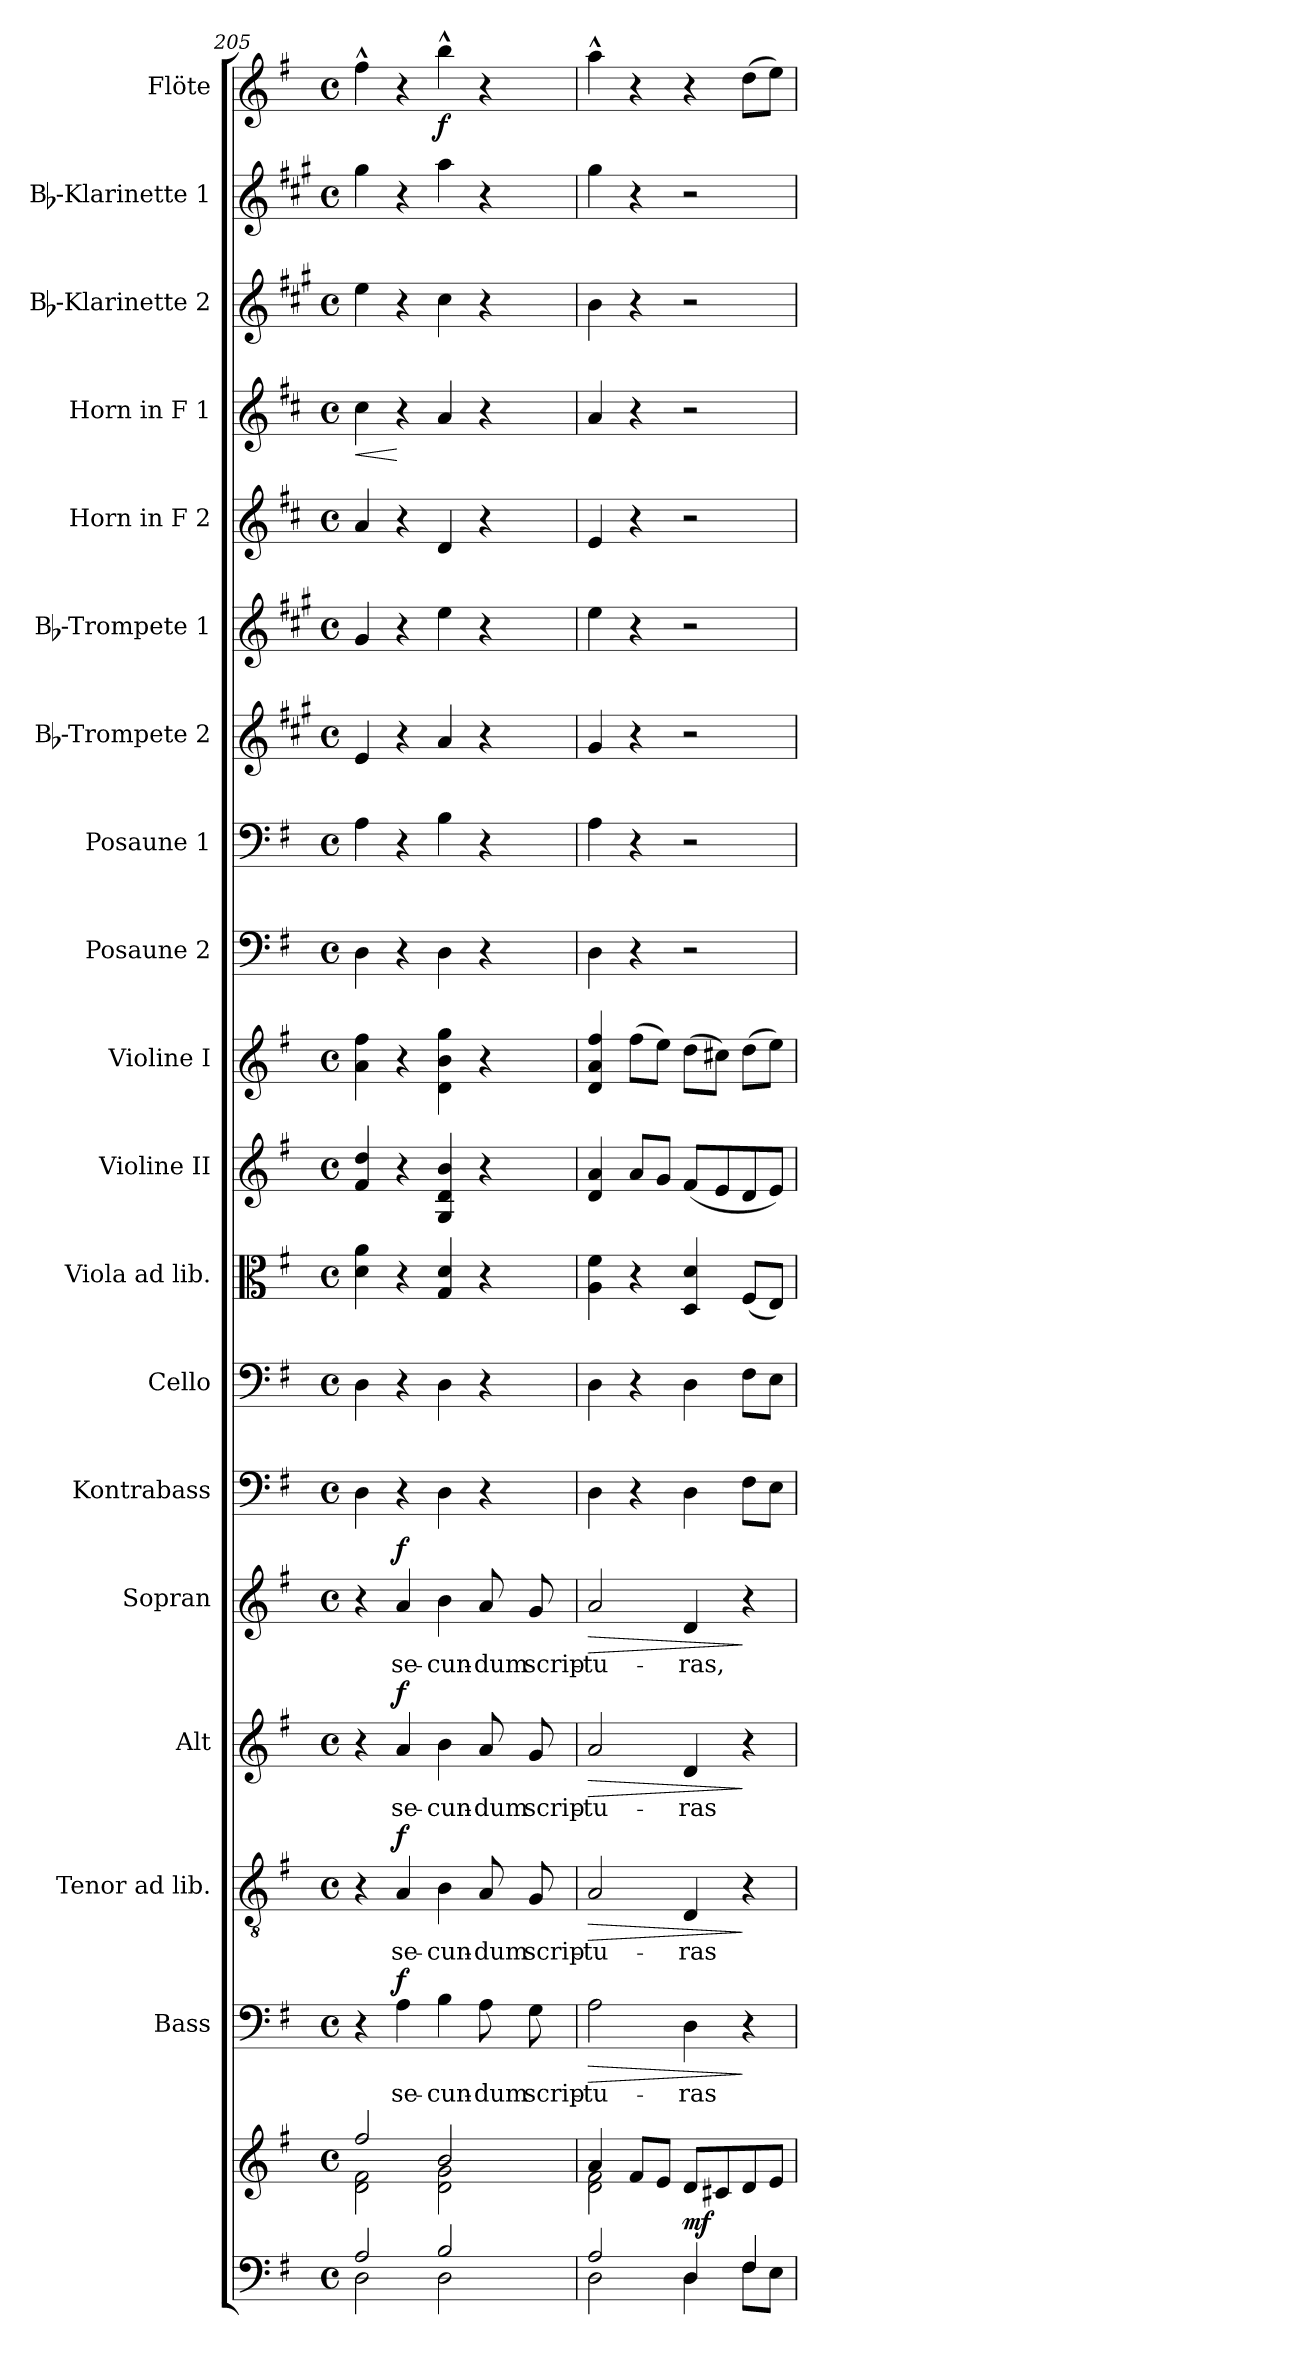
**kern	**kern	**dynam	**kern	**text	**dynam	**kern	**text	**dynam	**kern	**text	**dynam	**kern	**text	**dynam	**kern	**kern	**kern	**kern	**kern	**kern	**kern	**kern	**kern	**kern	**kern	**dynam	**kern	**kern	**kern	**dynam
*part19	*part19	*part19	*part18	*part18	*part18	*part17	*part17	*part17	*part16	*part16	*part16	*part15	*part15	*part15	*part14	*part13	*part12	*part11	*part10	*part9	*part8	*part7	*part6	*part5	*part4	*part4	*part3	*part2	*part1	*part1
*staff20	*staff19	*staff19/20	*staff18	*staff18	*staff18	*staff17	*staff17	*staff17	*staff16	*staff16	*staff16	*staff15	*staff15	*staff15	*staff14	*staff13	*staff12	*staff11	*staff10	*staff9	*staff8	*staff7	*staff6	*staff5	*staff4	*staff4	*staff3	*staff2	*staff1	*staff1
*	*	*	*I"Bass	*	*	*I"Tenor ad lib.	*	*	*I"Alt	*	*	*I"Sopran	*	*	*I"Kontrabass	*I"Cello	*I"Viola ad lib.	*I"Violine II	*I"Violine I	*I"Posaune 2	*I"Posaune 1	*I"Bb-Trompete 2	*I"Bb-Trompete 1	*I"Horn in F 2	*I"Horn in F 1	*	*I"Bb-Klarinette 2	*I"Bb-Klarinette 1	*I"Flöte	*
*	*	*	*I'B.	*	*	*I'T.	*	*	*I'A.	*	*	*I'S.	*	*	*I'Kb.	*	*I'Vla.	*I'Vl. II	*I'Vl. I	*I'Pos. 2	*I'Pos. 1	*I'Bb Trp. 2	*I'Bb Trp. 1	*	*	*	*I'Bb Kl. 2	*I'Bb Kl. 1	*I'Fl.	*
*clefF4	*clefG2	*	*clefF4	*	*	*clefGv2	*	*	*clefG2	*	*	*clefG2	*	*	*clefF4	*clefF4	*clefC3	*clefG2	*clefG2	*clefF4	*clefF4	*clefG2	*clefG2	*clefG2	*clefG2	*	*clefG2	*clefG2	*clefG2	*
*	*	*	*	*	*	*	*	*	*	*	*	*	*	*	*ITrd7c12	*	*	*	*	*	*	*ITrd1c2	*ITrd1c2	*ITrd4c7	*ITrd4c7	*	*ITrd1c2	*ITrd1c2	*	*
*k[f#]	*k[f#]	*	*k[f#]	*	*	*k[f#]	*	*	*k[f#]	*	*	*k[f#]	*	*	*k[f#]	*k[f#]	*k[f#]	*k[f#]	*k[f#]	*k[f#]	*k[f#]	*k[f#]	*k[f#]	*k[f#]	*k[f#]	*	*k[f#]	*k[f#]	*k[f#]	*
*G:	*G:	*	*G:	*	*	*G:	*	*	*G:	*	*	*G:	*	*	*G:	*G:	*G:	*G:	*G:	*G:	*G:	*G:	*G:	*G:	*G:	*	*G:	*G:	*G:	*
*M4/4	*M4/4	*	*M4/4	*	*	*M4/4	*	*	*M4/4	*	*	*M4/4	*	*	*M4/4	*M4/4	*M4/4	*M4/4	*M4/4	*M4/4	*M4/4	*M4/4	*M4/4	*M4/4	*M4/4	*	*M4/4	*M4/4	*M4/4	*
*met(c)	*met(c)	*	*met(c)	*	*	*met(c)	*	*	*met(c)	*	*	*met(c)	*	*	*met(c)	*met(c)	*met(c)	*met(c)	*met(c)	*met(c)	*met(c)	*met(c)	*met(c)	*met(c)	*met(c)	*	*met(c)	*met(c)	*met(c)	*
=205	=205	=205	=205	=205	=205	=205	=205	=205	=205	=205	=205	=205	=205	=205	=205	=205	=205	=205	=205	=205	=205	=205	=205	=205	=205	=205	=205	=205	=205	=205
*^	*^	*	*	*	*	*	*	*	*	*	*	*	*	*	*	*	*	*	*	*	*	*	*	*	*	*	*	*	*	*
!	!	!	!	!	!	!	!	!	!	!	!	!	!	!	!	!	!	!	!	!	!	!	!	!	!	!	!	!LO:HP:b	!	!	!	!
2A/	2D\	2ff#/	2d\ 2f#\	.	4r	.	.	4r	.	.	4r	.	.	4r	.	.	4DD\	4D\	4d\ 4a\	4f#/ 4dd/	4a\ 4ff#\	4D\	4A\	4d/	4f#/	4d/	4f#\	<	4dd\	4ff#\	4ff#^^>\	.
!	!	!	!	!	!	!LO:LY:b	!LO:DY:a	!	!LO:LY:b	!LO:DY:a	!	!LO:LY:b	!LO:DY:a	!	!LO:LY:b	!LO:DY:a	!	!	!	!	!	!	!	!	!	!	!	!	!	!	!	!
.	.	.	.	.	4A\	se-	f	4A/	se-	f	4a/	se-	f	4a/	se-	f	4r	4r	4r	4r	4r	4r	4r	4r	4r	4r	4r	[	4r	4r	4r	.
!	!	!	!	!	!	!LO:LY:b	!	!	!LO:LY:b	!	!	!LO:LY:b	!	!	!LO:LY:b	!	!	!	!	!	!	!	!	!	!	!	!	!	!	!	!	!LO:DY:b
2B/	2D\	2b/	2d\ 2g\	.	4B\	-cun-	.	4B\	-cun-	.	4b\	-cun-	.	4b\	-cun-	.	4DD\	4D\	4G/ 4d/	4G/ 4d/ 4b/	4d\ 4b\ 4gg\	4D\	4B\	4g/	4dd\	4G/	4d/	.	4b\	4gg\	4bb^^>\	f
!	!	!	!	!	!	!LO:LY:b	!	!	!LO:LY:b	!	!	!LO:LY:b	!	!	!LO:LY:b	!	!	!	!	!	!	!	!	!	!	!	!	!	!	!	!	!
.	.	.	.	.	8A\	-dum	.	8A/	-dum	.	8a/	-dum	.	8a/	-dum	.	4r	4r	4r	4r	4r	4r	4r	4r	4r	4r	4r	.	4r	4r	4r	.
!	!	!	!	!	!	!LO:LY:b	!	!	!LO:LY:b	!	!	!LO:LY:b	!	!	!LO:LY:b	!	!	!	!	!	!	!	!	!	!	!	!	!	!	!	!	!
.	.	.	.	.	8G\	scrip-	.	8G/	scrip-	.	8g/	scrip-	.	8g/	scrip-	.	.	.	.	.	.	.	.	.	.	.	.	.	.	.	.	.
=206	=206	=206	=206	=206	=206	=206	=206	=206	=206	=206	=206	=206	=206	=206	=206	=206	=206	=206	=206	=206	=206	=206	=206	=206	=206	=206	=206	=206	=206	=206	=206	=206
!	!	!	!	!	!	!LO:LY:b	!LO:HP:b	!	!LO:LY:b	!LO:HP:b	!	!LO:LY:b	!LO:HP:b	!	!LO:LY:b	!LO:HP:b	!	!	!	!	!	!	!	!	!	!	!	!	!	!	!	!
2A/	2D\	4a/	2d\ 2f#\	.	2A\	-tu-	>	2A/	-tu-	>	2a/	-tu-	>	2a/	-tu-	>	4DD\	4D\	4A\ 4f#\	4d/ 4a/	4d/ 4a/ 4ff#/	4D\	4A\	4f#/	4dd\	4A/	4d/	.	4a\	4ff#\	4aa^^>\	.
.	.	8f#/L	.	.	.	.	.	.	.	.	.	.	.	.	.	.	4r	4r	4r	8a/L	(>8ff#\L	4r	4r	4r	4r	4r	4r	.	4r	4r	4r	.
.	.	8e/J	.	.	.	.	.	.	.	.	.	.	.	.	.	.	.	.	.	8g/J	8ee\J)	.	.	.	.	.	.	.	.	.	.	.
!	!	!	!	!LO:DY:b	!	!LO:LY:b	!	!	!LO:LY:b	!	!	!LO:LY:b	!	!	!LO:LY:b	!	!	!	!	!	!	!	!	!	!	!	!	!	!	!	!	!
4D/	4D\	8d/L	2ryy	mf	4D\	-ras	.	4D/	-ras	.	4d/	-ras	.	4d/	-ras,	.	4DD\	4D\	4D/ 4d/	(<8f#/L	(>8dd\L	2r	2r	2r	2r	2r	2r	.	2r	2r	4r	.
.	.	8c#X/	.	.	.	.	.	.	.	.	.	.	.	.	.	.	.	.	.	8e/	8cc#X\J)	.	.	.	.	.	.	.	.	.	.	.
4F#/	8F#\L	8d/	.	.	4r	.	]	4r	.	]	4r	.	]	4r	.	]	8FF#\L	8F#\L	(<8F#/L	8d/	(>8dd\L	.	.	.	.	.	.	.	.	.	(>8dd\L	.
.	8E\J	8e/J	.	.	.	.	.	.	.	.	.	.	.	.	.	.	8EE\J	8E\J	8E/J)	8e/J)	8ee\J)	.	.	.	.	.	.	.	.	.	8ee\J)	.
*v	*v	*	*	*	*	*	*	*	*	*	*	*	*	*	*	*	*	*	*	*	*	*	*	*	*	*	*	*	*	*	*	*
*	*v	*v	*	*	*	*	*	*	*	*	*	*	*	*	*	*	*	*	*	*	*	*	*	*	*	*	*	*	*	*	*
=	=	=	=	=	=	=	=	=	=	=	=	=	=	=	=	=	=	=	=	=	=	=	=	=	=	=	=	=	=	=
*-	*-	*-	*-	*-	*-	*-	*-	*-	*-	*-	*-	*-	*-	*-	*-	*-	*-	*-	*-	*-	*-	*-	*-	*-	*-	*-	*-	*-	*-	*-
